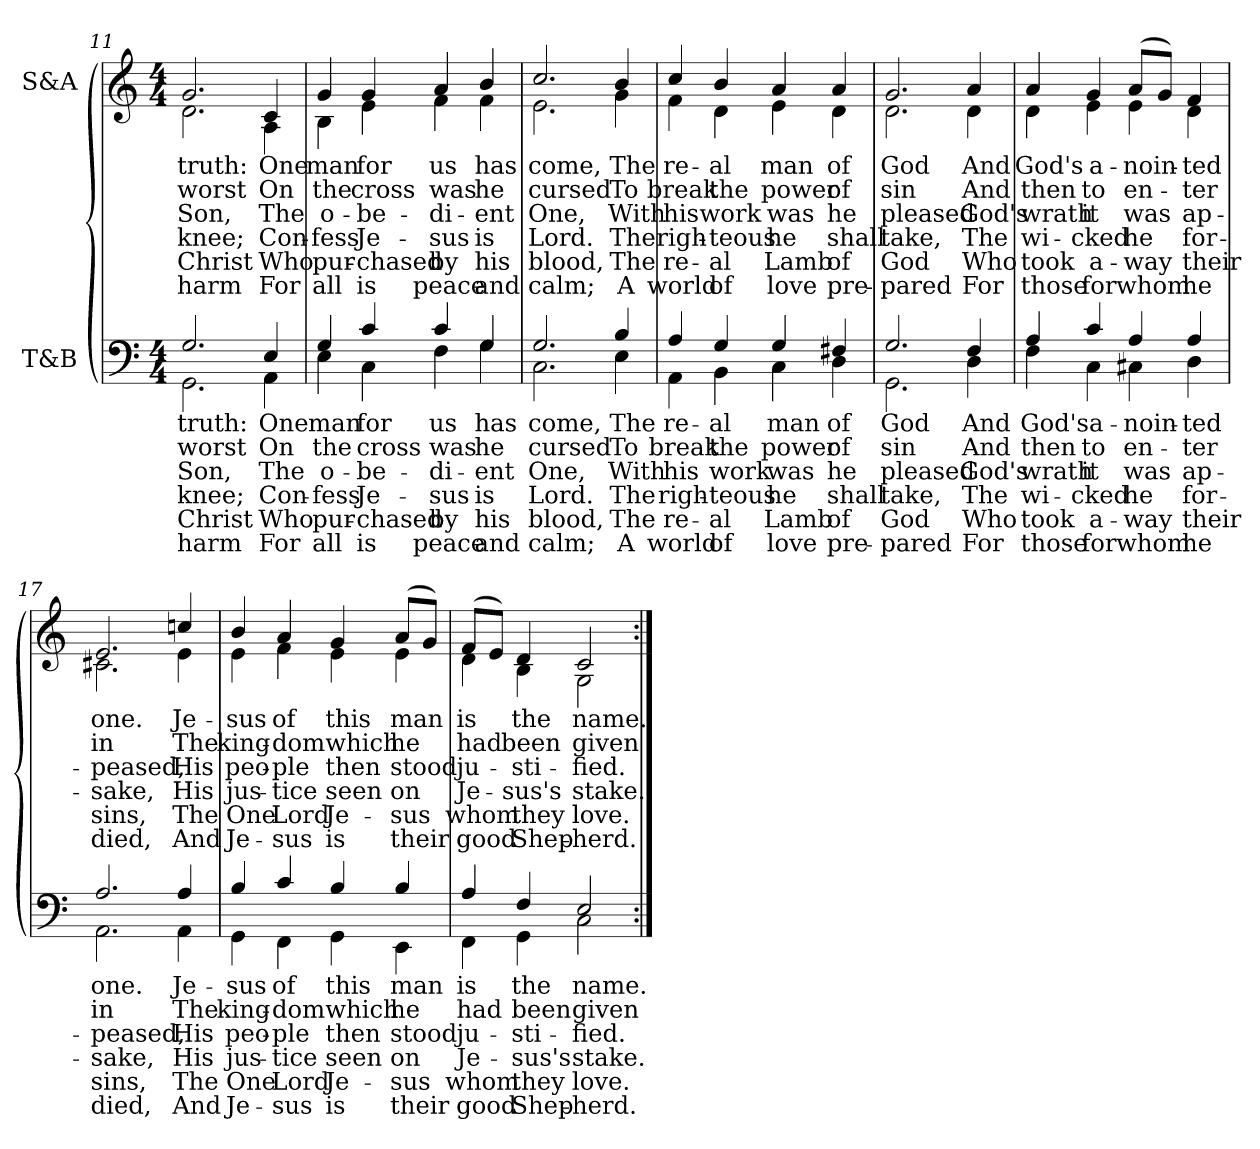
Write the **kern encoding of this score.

**kern	**text	**text	**text	**text	**text	**text	**kern	**text	**text	**text	**text	**text	**text
*part2	*part2	*part2	*part2	*part2	*part2	*part2	*part1	*part1	*part1	*part1	*part1	*part1	*part1
*staff2	*staff2	*staff2	*staff2	*staff2	*staff2	*staff2	*staff1	*staff1	*staff1	*staff1	*staff1	*staff1	*staff1
*I"T&B	*	*	*	*	*	*	*I"S&A	*	*	*	*	*	*
*clefF4	*	*	*	*	*	*	*clefG2	*	*	*	*	*	*
*k[]	*	*	*	*	*	*	*k[]	*	*	*	*	*	*
*C:	*	*	*	*	*	*	*C:	*	*	*	*	*	*
*M4/4	*	*	*	*	*	*	*M4/4	*	*	*	*	*	*
=11	=11	=11	=11	=11	=11	=11	=11	=11	=11	=11	=11	=11	=11
!	!LO:LY:a	!LO:LY:a	!LO:LY:a	!LO:LY:a	!LO:LY:a	!LO:LY:a	!	!LO:LY:b	!LO:LY:b	!LO:LY:b	!LO:LY:b	!LO:LY:b	!LO:LY:b
*^	*	*	*	*	*	*	*^	*	*	*	*	*	*
2.G/	2.GG\	-truth:	worst	Son,	knee;	Christ	harm	2.g/	2.d\	truth:	worst	Son,	knee;	Christ	harm
!	!	!LO:LY:a	!LO:LY:a	!LO:LY:a	!LO:LY:a	!LO:LY:a	!LO:LY:a	!	!	!LO:LY:b	!LO:LY:b	!LO:LY:b	!LO:LY:b	!LO:LY:b	!LO:LY:b
4E/	4AA\	One	On	The	Con-	Who	For	4c/	4A\	One	On	The	Con-	Who	For
=12	=12	=12	=12	=12	=12	=12	=12	=12	=12	=12	=12	=12	=12	=12	=12
!	!	!LO:LY:a	!LO:LY:a	!LO:LY:a	!LO:LY:a	!LO:LY:a	!LO:LY:a	!	!	!LO:LY:b	!LO:LY:b	!LO:LY:b	!LO:LY:b	!LO:LY:b	!LO:LY:b
4G/	4E\	man	the	o-	-fess	pur-	all	4g/	4B\	man	the	o-	-fess	pur-	all
!	!	!LO:LY:a	!LO:LY:a	!LO:LY:a	!LO:LY:a	!LO:LY:a	!LO:LY:a	!	!	!LO:LY:b	!LO:LY:b	!LO:LY:b	!LO:LY:b	!LO:LY:b	!LO:LY:b
4c/	4C\	for	cross	-be-	Je-	-chased	is	4g/	4e\	for	cross	-be-	Je-	-chased	is
!	!	!LO:LY:a	!LO:LY:a	!LO:LY:a	!LO:LY:a	!LO:LY:a	!LO:LY:a	!	!	!LO:LY:b	!LO:LY:b	!LO:LY:b	!LO:LY:b	!LO:LY:b	!LO:LY:b
4c/	4F\	us	was	-di-	-sus	by	peace	4a/	4f\	us	was	-di-	-sus	by	peace
!	!	!LO:LY:a	!LO:LY:a	!LO:LY:a	!LO:LY:a	!LO:LY:a	!LO:LY:a	!	!	!LO:LY:b	!LO:LY:b	!LO:LY:b	!LO:LY:b	!LO:LY:b	!LO:LY:b
4G/	4G\	has	he	-ent	is	his	and	4b/	4f\	has	he	-ent	is	his	and
!!LO:LB:g=z	!!
=13	=13	=13	=13	=13	=13	=13	=13	=13	=13	=13	=13	=13	=13	=13	=13
!	!	!LO:LY:a	!LO:LY:a	!LO:LY:a	!LO:LY:a	!LO:LY:a	!LO:LY:a	!	!	!LO:LY:b	!LO:LY:b	!LO:LY:b	!LO:LY:b	!LO:LY:b	!LO:LY:b
2.G/	2.C\	come,	cursed	One,	Lord.	blood,	calm;	2.cc/	2.e\	come,	cursed	One,	Lord.	blood,	calm;
!	!	!LO:LY:a	!LO:LY:a	!LO:LY:a	!LO:LY:a	!LO:LY:a	!LO:LY:a	!	!	!LO:LY:b	!LO:LY:b	!LO:LY:b	!LO:LY:b	!LO:LY:b	!LO:LY:b
4B/	4E\	The	To	With	The	The	A	4b/	4g\	The	To	With	The	The	A
=14	=14	=14	=14	=14	=14	=14	=14	=14	=14	=14	=14	=14	=14	=14	=14
!	!	!LO:LY:a	!LO:LY:a	!LO:LY:a	!LO:LY:a	!LO:LY:a	!LO:LY:a	!	!	!LO:LY:b	!LO:LY:b	!LO:LY:b	!LO:LY:b	!LO:LY:b	!LO:LY:b
4A/	4AA\	re-	break	his	righ-	re-	world	4cc/	4f\	re-	break	his	righ-	re-	world
!	!	!LO:LY:a	!LO:LY:a	!LO:LY:a	!LO:LY:a	!LO:LY:a	!LO:LY:a	!	!	!LO:LY:b	!LO:LY:b	!LO:LY:b	!LO:LY:b	!LO:LY:b	!LO:LY:b
4G/	4BB\	-al	the	work	-teous	-al	of	4b/	4d\	-al	the	work	-teous	-al	of
!	!	!LO:LY:a	!LO:LY:a	!LO:LY:a	!LO:LY:a	!LO:LY:a	!LO:LY:a	!	!	!LO:LY:b	!LO:LY:b	!LO:LY:b	!LO:LY:b	!LO:LY:b	!LO:LY:b
4G/	4C\	man	power	was	he	Lamb	love	4a/	4e\	man	power	was	he	Lamb	love
!	!	!LO:LY:a	!LO:LY:a	!LO:LY:a	!LO:LY:a	!LO:LY:a	!LO:LY:a	!	!	!LO:LY:b	!LO:LY:b	!LO:LY:b	!LO:LY:b	!LO:LY:b	!LO:LY:b
4F#X/	4D\	of	of	he	shall	of	pre-	4a/	4d\	of	of	he	shall	of	pre-
=15	=15	=15	=15	=15	=15	=15	=15	=15	=15	=15	=15	=15	=15	=15	=15
!	!	!LO:LY:a	!LO:LY:a	!LO:LY:a	!LO:LY:a	!LO:LY:a	!LO:LY:a	!	!	!LO:LY:b	!LO:LY:b	!LO:LY:b	!LO:LY:b	!LO:LY:b	!LO:LY:b
2.G/	2.GG\	God	sin	pleased	take,	God	-pared	2.g/	2.d\	God	sin	pleased	take,	God	-pared
!	!	!LO:LY:a	!LO:LY:a	!LO:LY:a	!LO:LY:a	!LO:LY:a	!LO:LY:a	!	!	!LO:LY:b	!LO:LY:b	!LO:LY:b	!LO:LY:b	!LO:LY:b	!LO:LY:b
4F/	4D\	And	And	God's	The	Who	For	4a/	4d\	And	And	God's	The	Who	For
=16	=16	=16	=16	=16	=16	=16	=16	=16	=16	=16	=16	=16	=16	=16	=16
!	!	!LO:LY:a	!LO:LY:a	!LO:LY:a	!LO:LY:a	!LO:LY:a	!LO:LY:a	!	!	!LO:LY:b	!LO:LY:b	!LO:LY:b	!LO:LY:b	!LO:LY:b	!LO:LY:b
4A/	4F\	God's	then	wrath	wi-	took	those	4a/	4d\	God's	then	wrath	wi-	took	those
!	!	!LO:LY:a	!LO:LY:a	!LO:LY:a	!LO:LY:a	!LO:LY:a	!LO:LY:a	!	!	!LO:LY:b	!LO:LY:b	!LO:LY:b	!LO:LY:b	!LO:LY:b	!LO:LY:b
4c/	4C\	a-	to	it	-cked	a-	for	4g/	4e\	a-	to	it	-cked	a-	for
!	!	!LO:LY:a	!LO:LY:a	!LO:LY:a	!LO:LY:a	!LO:LY:a	!LO:LY:a	!	!	!LO:LY:b	!LO:LY:b	!LO:LY:b	!LO:LY:b	!LO:LY:b	!LO:LY:b
4A/	4C#X\	noin-	en-	-was	-he	way	whom	(>8a/L	4e\	-noin-	en-	was	he	-way	whom
.	.	.	.	.	.	.	.	8g/J)	.	.	.	.	.	.	.
!	!	!LO:LY:a	!LO:LY:a	!LO:LY:a	!LO:LY:a	!LO:LY:a	!LO:LY:a	!	!	!LO:LY:b	!LO:LY:b	!LO:LY:b	!LO:LY:b	!LO:LY:b	!LO:LY:b
4A/	4D\	-ted	ter	ap-	for-	-their	he	4f/	4d\	-ted	-ter	ap-	for-	their	he
=17	=17	=17	=17	=17	=17	=17	=17	=17	=17	=17	=17	=17	=17	=17	=17
!	!	!LO:LY:a	!LO:LY:a	!LO:LY:a	!LO:LY:a	!LO:LY:a	!LO:LY:a	!	!	!LO:LY:b	!LO:LY:b	!LO:LY:b	!LO:LY:b	!LO:LY:b	!LO:LY:b
2.A/	2.AA\	-one.	-in	peased,	sake,	sins,	died,	2.e/	2.c#X\	one.	in	-peased,	-sake,	sins,	died,
!	!	!LO:LY:a	!LO:LY:a	!LO:LY:a	!LO:LY:a	!LO:LY:a	!LO:LY:a	!	!	!LO:LY:b	!LO:LY:b	!LO:LY:b	!LO:LY:b	!LO:LY:b	!LO:LY:b
4A/	4AA\	Je-	The	His	His	The	And	4ccn/	4e\	Je-	The	His	His	The	And
=18	=18	=18	=18	=18	=18	=18	=18	=18	=18	=18	=18	=18	=18	=18	=18
!	!	!LO:LY:a	!LO:LY:a	!LO:LY:a	!LO:LY:a	!LO:LY:a	!LO:LY:a	!	!	!LO:LY:b	!LO:LY:b	!LO:LY:b	!LO:LY:b	!LO:LY:b	!LO:LY:b
4B/	4GG\	-sus	king-	peo-	jus-	One	Je-	4b/	4e\	-sus	king-	peo-	jus-	One	Je-
!	!	!LO:LY:a	!LO:LY:a	!LO:LY:a	!LO:LY:a	!LO:LY:a	!LO:LY:a	!	!	!LO:LY:b	!LO:LY:b	!LO:LY:b	!LO:LY:b	!LO:LY:b	!LO:LY:b
4c/	4FF\	of	-dom	-ple	-tice	Lord	-sus	4a/	4f\	of	-dom	-ple	-tice	Lord	-sus
!	!	!LO:LY:a	!LO:LY:a	!LO:LY:a	!LO:LY:a	!LO:LY:a	!LO:LY:a	!	!	!LO:LY:b	!LO:LY:b	!LO:LY:b	!LO:LY:b	!LO:LY:b	!LO:LY:b
4B/	4GG\	this	which	then	seen	Je-	is	4g/	4e\	this	which	then	seen	Je-	is
!	!	!LO:LY:a	!LO:LY:a	!LO:LY:a	!LO:LY:a	!LO:LY:a	!LO:LY:a	!	!	!LO:LY:b	!LO:LY:b	!LO:LY:b	!LO:LY:b	!LO:LY:b	!LO:LY:b
4B/	4EE\	man	he	stood	on	-sus	their	(>8a/L	4e\	man	he	stood	on	-sus	their
.	.	.	.	.	.	.	.	8g/J)	.	.	.	.	.	.	.
=19	=19	=19	=19	=19	=19	=19	=19	=19	=19	=19	=19	=19	=19	=19	=19
!	!	!LO:LY:a	!LO:LY:a	!LO:LY:a	!LO:LY:a	!LO:LY:a	!LO:LY:a	!	!	!LO:LY:b	!LO:LY:b	!LO:LY:b	!LO:LY:b	!LO:LY:b	!LO:LY:b
4A/	4FF\	is	had	ju-	Je-	whom	good	(>8f/L	4d\	is	had	ju-	Je-	whom	good
.	.	.	.	.	.	.	.	8e/J)	.	.	.	.	.	.	.
!	!	!LO:LY:a	!LO:LY:a	!LO:LY:a	!LO:LY:a	!LO:LY:a	!LO:LY:a	!	!	!LO:LY:b	!LO:LY:b	!LO:LY:b	!LO:LY:b	!LO:LY:b	!LO:LY:b
4F/	4GG\	the	been	-sti-	-sus's	they	Shep-	4d/	4B\	the	been	-sti-	-sus's	they	Shep-
!	!	!LO:LY:a	!LO:LY:a	!LO:LY:a	!LO:LY:a	!LO:LY:a	!LO:LY:a	!	!	!LO:LY:b	!LO:LY:b	!LO:LY:b	!LO:LY:b	!LO:LY:b	!LO:LY:b
2E/	2C\	name.	given	-fied.	stake.	love.	-herd.	2c/	2G\	name.	given	-fied.	stake.	love.	-herd.
*v	*v	*	*	*	*	*	*	*	*	*	*	*	*	*	*
*	*	*	*	*	*	*	*v	*v	*	*	*	*	*	*
=:|!	=:|!	=:|!	=:|!	=:|!	=:|!	=:|!	=:|!	=:|!	=:|!	=:|!	=:|!	=:|!	=:|!
*-	*-	*-	*-	*-	*-	*-	*-	*-	*-	*-	*-	*-	*-
